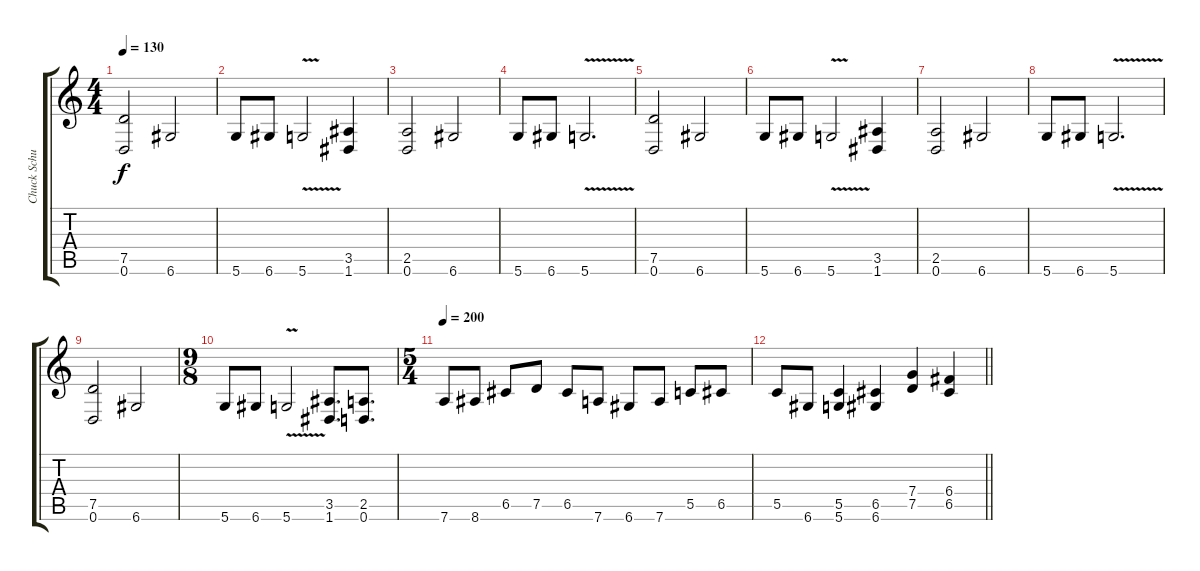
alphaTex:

\track ("Chuck Schuldiner" "Chuck Schu") {instrument distortionguitar}
\staff {score tabs}
\tuning (D4 A3 F3 C3 G2 D2) {hide}
\ts (4 4)
\tempo 130
\clef g2
\ks c
(7.5 0.6).2{dy f} 6.6.2 |
5.6.8 6.6.8 5.6{v}.2 (3.5 1.6).4 |
(2.5 0.6).2 6.6.2 |
5.6.8 6.6.8 5.6{v}.2{d} |
(7.5 0.6).2 6.6.2 |
5.6.8 6.6.8 5.6{v}.2 (3.5 1.6).4 |
(2.5 0.6).2 6.6.2 |
5.6.8 6.6.8 5.6{v}.2{d} |
(7.5 0.6).2 6.6.2 |
\ts (9 8)
5.6.8 6.6.8 5.6{v}.2 (3.5 1.6).8{d} (2.5 0.6).8{d} |
\ts (5 4)
\tempo 200
7.6.8 8.6.8 6.5.8 7.5.8 6.5.8 7.6.8 6.6.8 7.6.8 5.5.8 6.5.8 |
\barLineRight lightlight
5.5.8 6.6.8 (5.5 5.6).4 (6.5 6.6).4 (7.4 7.5).4 (6.4 6.5).4
